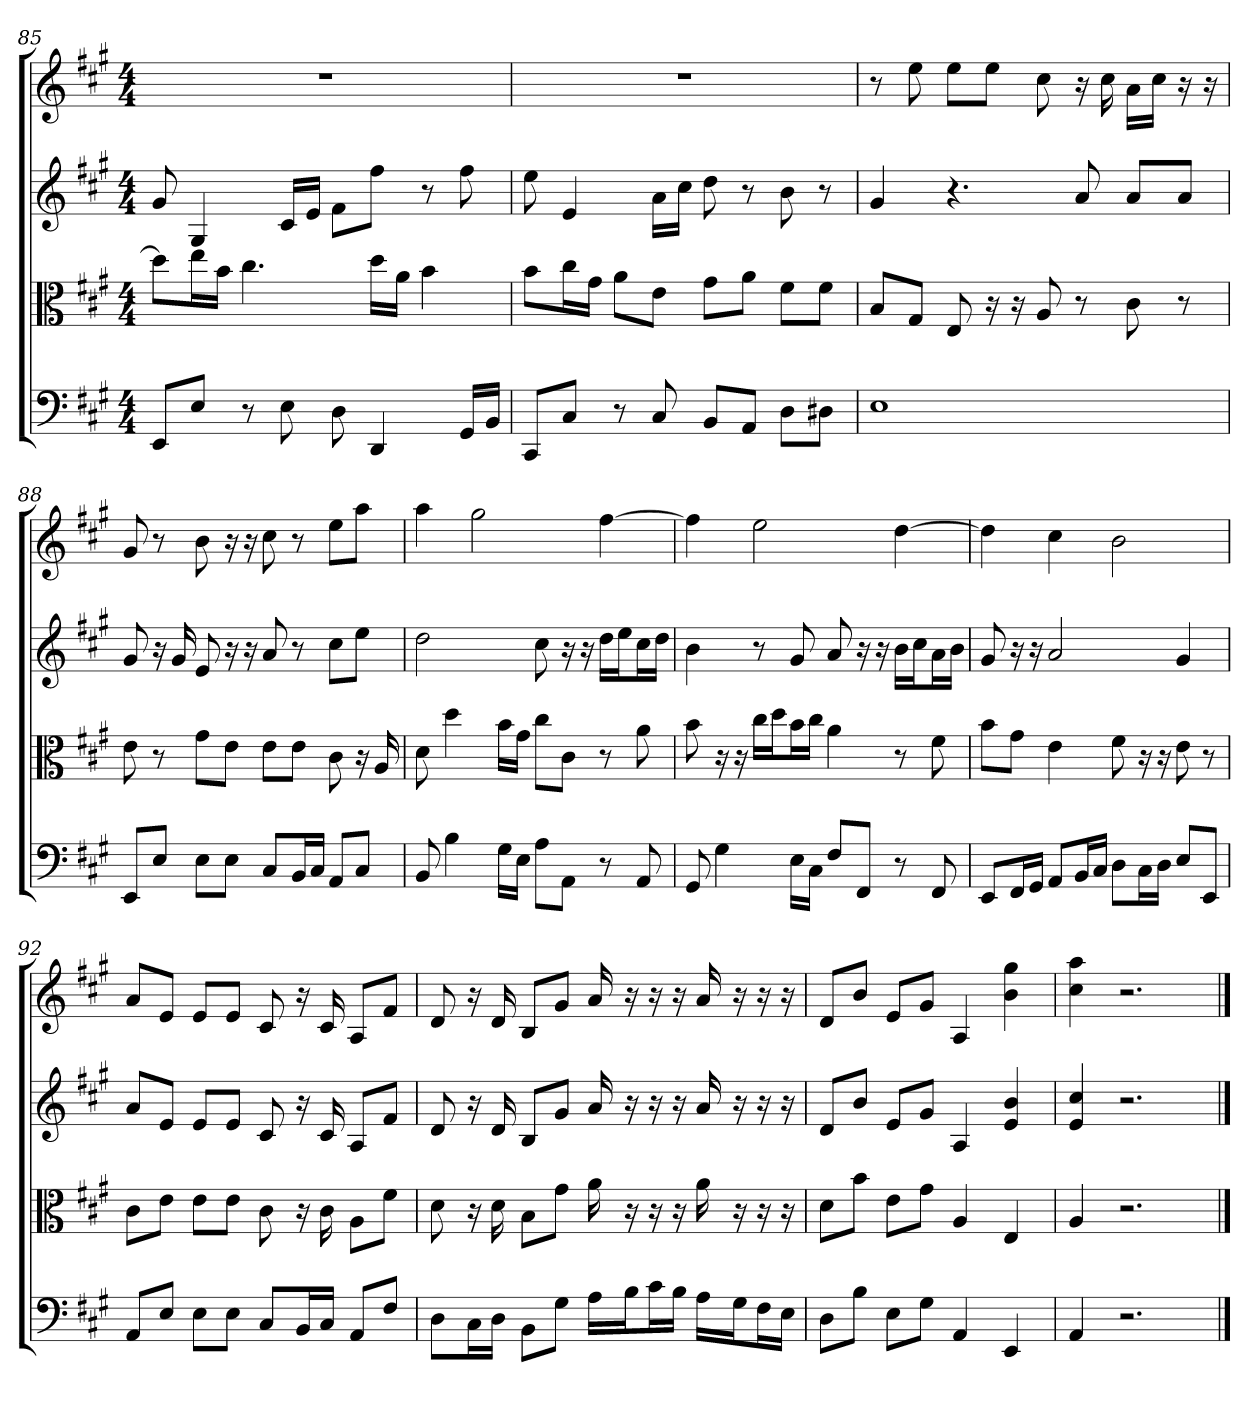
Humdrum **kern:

**kern	**kern	**kern	**kern
*part4	*part3	*part2	*part1
*staff4	*staff3	*staff2	*staff1
*clefF4	*clefC3	*clefG2	*clefG2
*k[f#c#g#]	*k[f#c#g#]	*k[f#c#g#]	*k[f#c#g#]
*A:	*A:	*A:	*A:
*M4/4	*M4/4	*M4/4	*M4/4
=85	=85	=85	=85
8EE/L	8dd\L]	8g#	1r
8E/J	16ee\L	4G#	.
.	16b\JJ	.	.
8r	4.cc#	.	.
8E	.	16c#/LL	.
.	.	16e/JJ	.
8D	.	8f#\L	.
4DD	16dd\LL	8ff#\J	.
.	16a\JJ	.	.
.	4b	8r	.
16GG#/LL	.	8ff#	.
16BB/JJ	.	.	.
=86	=86	=86	=86
8CC#/L	8b\L	8ee	1r
8C#/J	16cc#\L	4e	.
.	16g#\JJ	.	.
8r	8a\L	.	.
8C#	8e\J	16a\LL	.
.	.	16cc#\JJ	.
8BB/L	8g#\L	8dd	.
8AA/J	8a\J	8r	.
8D\L	8f#\L	8b	.
8D#X\J	8f#\J	8r	.
=87	=87	=87	=87
1E	8B/L	4g#	8r
.	8G#/J	.	8ee
.	8E	4.r	8ee\L
.	16r	.	8ee\J
.	16r	.	.
.	8A	.	8cc#
.	8r	8a	16r
.	.	.	16cc#
.	8c#	8a/L	16a\LL
.	.	.	16cc#\JJ
.	8r	8a/J	16r
.	.	.	16r
=88	=88	=88	=88
8EE/L	8e	8g#	8g#
8E/J	8r	16r	8r
.	.	16g#	.
8E\L	8g#\L	8e	8b
8E\J	8e\J	16r	16r
.	.	16r	16r
8C#/L	8e\L	8a	8cc#
16BB/L	8e\J	8r	8r
16C#/JJ	.	.	.
8AA/L	8c#	8cc#\L	8ee\L
8C#/J	16r	8ee\J	8aa\J
.	16A	.	.
=89	=89	=89	=89
8BB	8d	2dd	4aa
4B	4dd	.	.
.	.	.	2gg#
16G#\LL	16b\LL	.	.
16E\JJ	16g#\JJ	.	.
8A\L	8cc#\L	8cc#	.
8AA\J	8c#\J	16r	.
.	.	16r	.
8r	8r	16dd\LL	[4ff#
.	.	16ee\J	.
8AA	8a	16cc#\L	.
.	.	16dd\JJ	.
=90	=90	=90	=90
8GG#	8b	4b	4ff#]
4G#	16r	.	.
.	16r	.	.
.	16cc#\LL	8r	2ee
.	16dd\J	.	.
16E\LL	16b\L	8g#	.
16C#\JJ	16cc#\JJ	.	.
8F#/L	4a	8a	.
8FF#/J	.	16r	.
.	.	16r	.
8r	8r	16b\LL	[4dd
.	.	16cc#\J	.
8FF#	8f#	16a\L	.
.	.	16b\JJ	.
=91	=91	=91	=91
8EE/L	8b\L	8g#	4dd]
16FF#/L	8g#\J	16r	.
16GG#/JJ	.	16r	.
8AA/L	4e	2a	4cc#
16BB/L	.	.	.
16C#/JJ	.	.	.
8D\L	8f#	.	2b
16C#\L	16r	.	.
16D\JJ	16r	.	.
8E/L	8e	4g#	.
8EE/J	8r	.	.
=92	=92	=92	=92
8AA/L	8c#\L	8a/L	8a/L
8E/J	8e\J	8e/J	8e/J
8E\L	8e\L	8e/L	8e/L
8E\J	8e\J	8e/J	8e/J
8C#/L	8c#	8c#	8c#
16BB/L	16r	16r	16r
16C#/JJ	16c#	16c#	16c#
8AA/L	8A\L	8A/L	8A/L
8F#/J	8f#\J	8f#/J	8f#/J
=93	=93	=93	=93
8D\L	8d	8d	8d
16C#\L	16r	16r	16r
16D\JJ	16d	16d	16d
8BB\L	8B\L	8B/L	8B/L
8G#\J	8g#\J	8g#/J	8g#/J
16A\LL	16a	16a	16a
16B\J	16r	16r	16r
16c#\L	16r	16r	16r
16B\JJ	16r	16r	16r
16A\LL	16a	16a	16a
16G#\J	16r	16r	16r
16F#\L	16r	16r	16r
16E\JJ	16r	16r	16r
=94	=94	=94	=94
8D\L	8d\L	8d/L	8d/L
8B\J	8b\J	8b/J	8b/J
8E\L	8e\L	8e/L	8e/L
8G#\J	8g#\J	8g#/J	8g#/J
4AA	4A	4A	4A
4EE	4E	4e 4b	4b 4gg#
=95	=95	=95	=95
4AA	4A	4e 4cc#	4cc# 4aa
2.r	2.r	2.r	2.r
==	==	==	==
*-	*-	*-	*-
